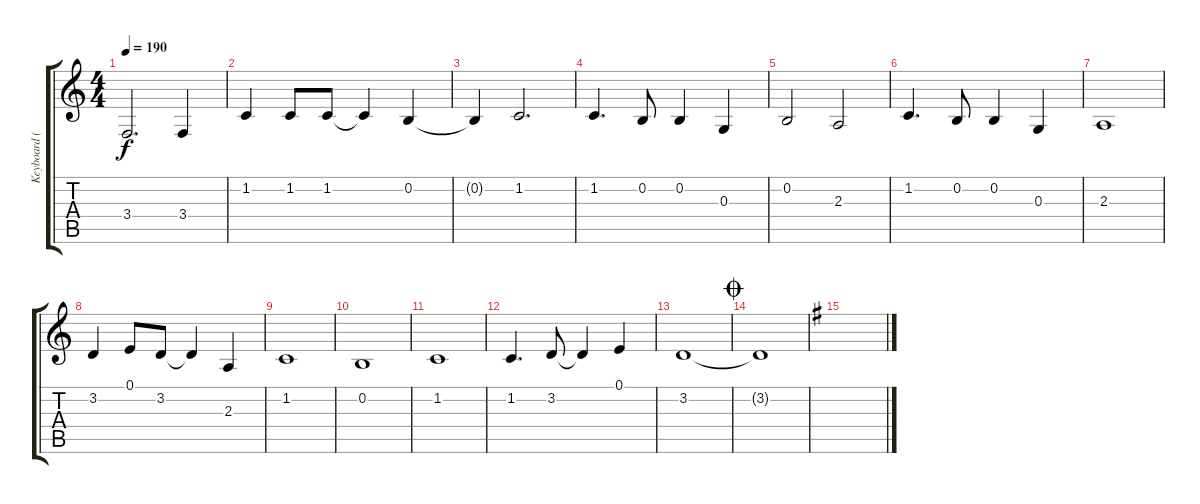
\track ("Keyboard (Tuomas)" "Keyboard (") {instrument lead6voice}
\staff {score tabs}
\tuning (E4 B3 G3 D3 A2 E2) {hide}
\ts (4 4)
\tempo 190
\clef g2
\ks c
3.4.2{d dy f} 3.4.4 |
1.2.4 1.2.8 1.2.8 1.2{t}.4 0.2.4 |
0.2{t}.4 1.2.2{d} |
1.2.4{d} 0.2.8 0.2.4 0.3.4 |
0.2.2 2.3.2 |
1.2.4{d} 0.2.8 0.2.4 0.3.4 |
2.3.1 |
3.2.4 0.1.8 3.2.8 3.2{t}.4 2.3.4 |
1.2.1 |
0.2.1 |
1.2.1 |
1.2.4{d} 3.2.8 3.2{t}.4 0.1.4 |
3.2.1 |
\jump coda
3.2{t}.1 |
\ks g
